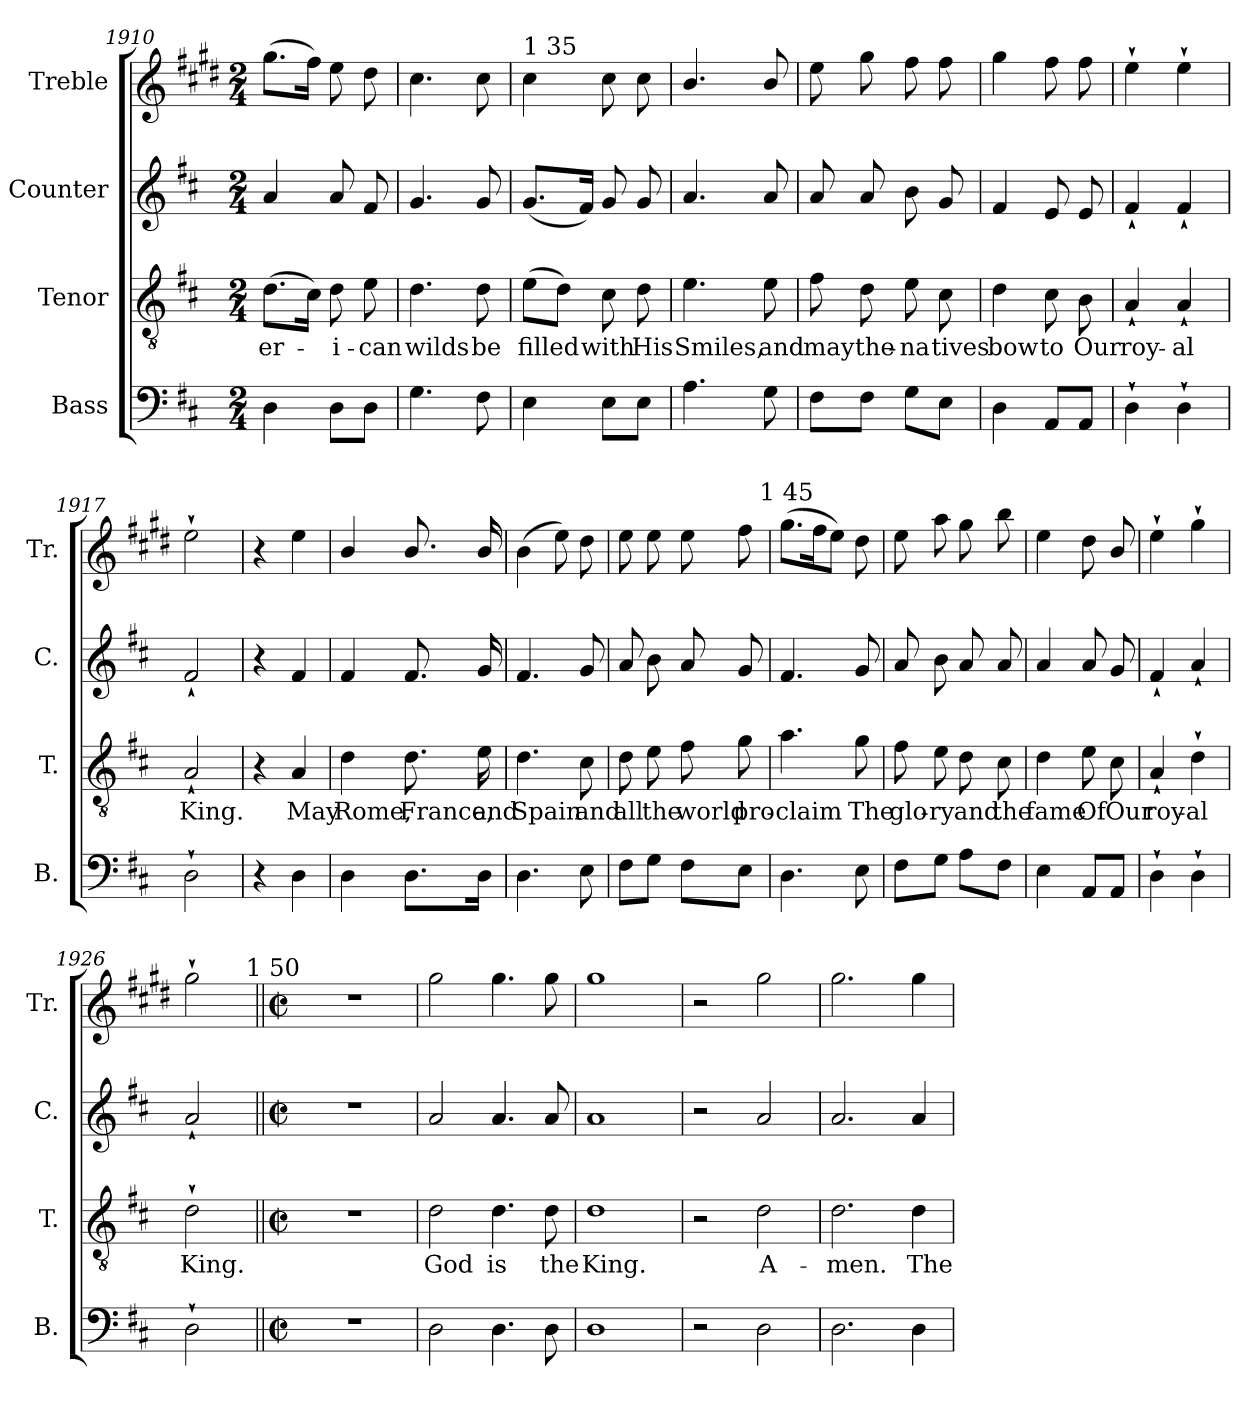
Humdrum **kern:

**kern	**kern	**text	**kern	**kern
*part4	*part3	*part3	*part2	*part1
*staff4	*staff3	*staff3	*staff2	*staff1
*I"Bass	*I"Tenor	*	*I"Counter	*I"Treble
*I'B.	*I'T.	*	*I'C.	*I'Tr.
*clefF4	*clefGv2	*	*clefG2	*clefG2
*	*	*	*	*ITrd1c2
*k[f#c#]	*k[f#c#]	*	*k[f#c#]	*k[f#c#]
*D:	*D:	*	*D:	*D:
*M2/4	*M2/4	*	*M2/4	*M2/4
=1910	=1910	=1910	=1910	=1910
!	!	!LO:LY:b	!	!
4D\	(>8.d\L	-er-	4a/	(>8.ff#\L
.	16c#\Jk)	.	.	16ee\Jk)
!	!	!LO:LY:b	!	!
8D\L	8d\	-i-	8a/	8dd\
!	!	!LO:LY:b	!	!
8D\J	8e\	-can	8f#/	8cc#\
=1911	=1911	=1911	=1911	=1911
!	!	!LO:LY:b	!	!
4.G\	4.d\	wilds	4.g/	4.b\
!	!	!LO:LY:b	!	!
8F#\	8d\	be	8g/	8b\
!!LO:LB:g=z
=1912	=1912	=1912	=1912	=1912
!	!	!	!	!LO:TX:a:t=1 35
!	!	!LO:LY:b	!	!
4E\	(>8e\L	filled	(<8.g/L	4b\
.	8d\J)	.	.	.
.	.	.	16f#/Jk)	.
!	!	!LO:LY:b	!	!
8E\L	8c#\	with	8g/	8b\
!	!	!LO:LY:b	!	!
8E\J	8d\	His	8g/	8b\
=1913	=1913	=1913	=1913	=1913
!	!	!LO:LY:b	!	!
4.A\	4.e\	Smiles,	4.a/	4.a/
!	!	!LO:LY:b	!	!
8G\	8e\	and	8a/	8a/
=1914	=1914	=1914	=1914	=1914
!	!	!LO:LY:b	!	!
8F#\L	8f#\	may	8a/	8dd\
!	!	!LO:LY:b	!	!
8F#\J	8d\	the-	8a/	8ff#\
!	!	!LO:LY:b	!	!
8G\L	8e\	-na	8b\	8ee\
!	!	!LO:LY:b	!	!
8E\J	8c#\	tives	8g/	8ee\
=1915	=1915	=1915	=1915	=1915
!	!	!LO:LY:b	!	!
4D\	4d\	bow	4f#/	4ff#\
!	!	!LO:LY:b	!	!
8AA/L	8c#\	to	8e/	8ee\
!	!	!LO:LY:b	!	!
8AA/J	8B\	Our	8e/	8ee\
=1916	=1916	=1916	=1916	=1916
!	!	!LO:LY:b	!	!
4D`>\	4A`</	roy-	4f#`</	4dd`>\
!	!	!LO:LY:b	!	!
4D`>\	4A`</	-al	4f#`</	4dd>`>\
=1917	=1917	=1917	=1917	=1917
!	!	!LO:LY:b	!	!
2D`>\	2A`</	King.	2f#`</	2dd`>\
=1918	=1918	=1918	=1918	=1918
4r	4r	.	4r	4r
!	!	!LO:LY:b	!	!
4D\	4A/	May	4f#/	4dd\
=1919	=1919	=1919	=1919	=1919
!	!	!LO:LY:b	!	!
4D\	4d\	Rome,	4f#/	4a/
!	!	!LO:LY:b	!	!
8.D\L	8.d\	France,	8.f#/	8.a/
!	!	!LO:LY:b	!	!
16D\Jk	16e\	and	16g/	16a/
!!LO:LB:g=z
=1920	=1920	=1920	=1920	=1920
!	!	!LO:LY:b	!	!
4.D\	4.d\	Spain	4.f#/	(>4a\
.	.	.	.	8dd\)
!	!	!LO:LY:b	!	!
8E\	8c#\	and	8g/	8cc#\
=1921	=1921	=1921	=1921	=1921
!	!	!LO:LY:b	!	!
*	*	*	*	*^
8F#\L	8d\	all	8a/	8dd\	4...ryy
!	!	!LO:LY:b	!	!	!
8G\J	8e\	the	8b\	8dd\	.
!	!	!LO:LY:b	!	!	!
8F#\L	8f#\	world	8a/	8dd\	.
!	!	!LO:LY:b	!	!	!
8E\J	8g\	pro-	8g/	8ee\	.
!	!	!	!	!	!LO:TX:a:t=1 45
.	.	.	.	.	32ryy
=1922	=1922	=1922	=1922	=1922	=1922
!	!	!LO:LY:b	!	!	!
*	*	*	*	*v	*v
4.D\	4.a\	-claim	4.f#/	(>8.ff#\L
.	.	.	.	16ee\k
.	.	.	.	8dd\J)
!	!	!LO:LY:b	!	!
8E\	8g\	The	8g/	8cc#\
=1923	=1923	=1923	=1923	=1923
!	!	!LO:LY:b	!	!
8F#\L	8f#\	glo-	8a/	8dd\
!	!	!LO:LY:b	!	!
8G\J	8e\	-ry	8b\	8gg\
!	!	!LO:LY:b	!	!
8A\L	8d\	and	8a/	8ff#\
!	!	!LO:LY:b	!	!
8F#\J	8c#\	the	8a/	8aa\
=1924	=1924	=1924	=1924	=1924
!	!	!LO:LY:b	!	!
4E\	4d\	fame	4a/	4dd\
!	!	!LO:LY:b	!	!
8AA/L	8e\	Of	8a/	8cc#\
!	!	!LO:LY:b	!	!
8AA/J	8c#\	Our	8g/	8a/
=1925	=1925	=1925	=1925	=1925
!	!	!LO:LY:b	!	!
4D`>\	4A`</	roy-	4f#`</	4dd`>\
!	!	!LO:LY:b	!	!
4D`>\	4d`>\	-al	4a`</	4ff#`>\
=1926	=1926	=1926	=1926	=1926
!	!	!LO:LY:b	!	!
*	*	*	*	*^
2D`>\	2d`>\	King.	2a`</	2ff#`>\	4...ryy
!	!	!	!	!	!LO:TX:a:t=1 50
.	.	.	.	.	32ryy
*	*	*	*	*v	*v
=1927||	=1927||	=1927||	=1927||	=1927||
*M2/2	*M2/2	*	*M2/2	*M2/2
*met(c|)	*met(c|)	*	*met(c|)	*met(c|)
1r	1r	.	1r	1r
!!LO:PB:g=z
=1928	=1928	=1928	=1928	=1928
!	!	!LO:LY:b	!	!
2D\	2d\	God	2a/	2ff#\
!	!	!LO:LY:b	!	!
4.D\	4.d\	is	4.a/	4.ff#\
!	!	!LO:LY:b	!	!
8D\	8d\	the	8a/	8ff#\
=1929	=1929	=1929	=1929	=1929
!	!	!LO:LY:b	!	!
1D	1d	King.	1a	1ff#
=1930	=1930	=1930	=1930	=1930
2r	2r	.	2r	2r
!	!	!LO:LY:b	!	!
2D\	2d\	A-	2a/	2ff#\
=1931	=1931	=1931	=1931	=1931
!	!	!LO:LY:b	!	!
2.D\	2.d\	-men.	2.a/	2.ff#\
!	!	!LO:LY:b	!	!
4D\	4d\	The	4a/	4ff#\
=	=	=	=	=
*-	*-	*-	*-	*-
